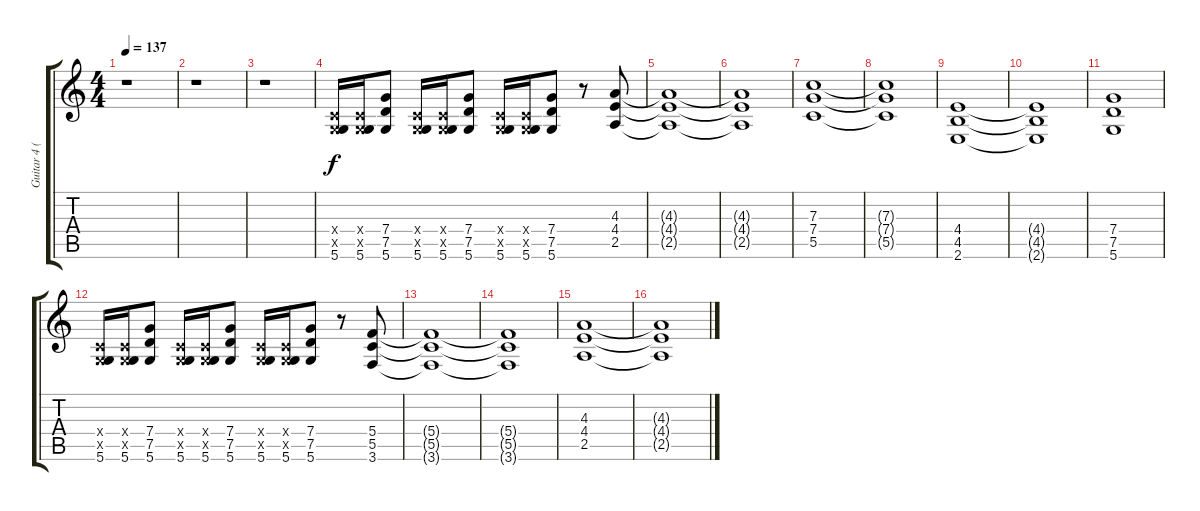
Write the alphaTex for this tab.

\track ("Guitar 4 (Dist. Rhythm)" "Guitar 4 (") {instrument distortionguitar}
\staff {score tabs}
\tuning (D4 A3 F3 C3 G2 D2) {hide}
\ts (4 4)
\tempo 137
\clef g2
\ks c
r.1{dy f} |
r.1 |
r.1 |
(0.4{x} 0.5{x} 5.6).16 (0.4{x} 0.5{x} 5.6).16 (7.4 7.5 5.6).8 (0.4{x} 0.5{x} 5.6).16 (0.4{x} 0.5{x} 5.6).16 (7.4 7.5 5.6).8 (0.4{x} 0.5{x} 5.6).16 (0.4{x} 0.5{x} 5.6).16 (7.4 7.5 5.6).8 r.8 (4.3 4.4 2.5).8 |
(4.3{t} 4.4{t} 2.5{t}).1 |
(4.3{t} 4.4{t} 2.5{t}).1 |
(7.3 7.4 5.5).1 |
(7.3{t} 7.4{t} 5.5{t}).1 |
(4.4 4.5 2.6).1 |
(4.4{t} 4.5{t} 2.6{t}).1 |
(7.4 7.5 5.6).1 |
(0.4{x} 0.5{x} 5.6).16 (0.4{x} 0.5{x} 5.6).16 (7.4 7.5 5.6).8 (0.4{x} 0.5{x} 5.6).16 (0.4{x} 0.5{x} 5.6).16 (7.4 7.5 5.6).8 (0.4{x} 0.5{x} 5.6).16 (0.4{x} 0.5{x} 5.6).16 (7.4 7.5 5.6).8 r.8 (5.4 5.5 3.6).8 |
(5.4{t} 5.5{t} 3.6{t}).1 |
(5.4{t} 5.5{t} 3.6{t}).1 |
(4.3 4.4 2.5).1 |
(4.3{t} 4.4{t} 2.5{t}).1
